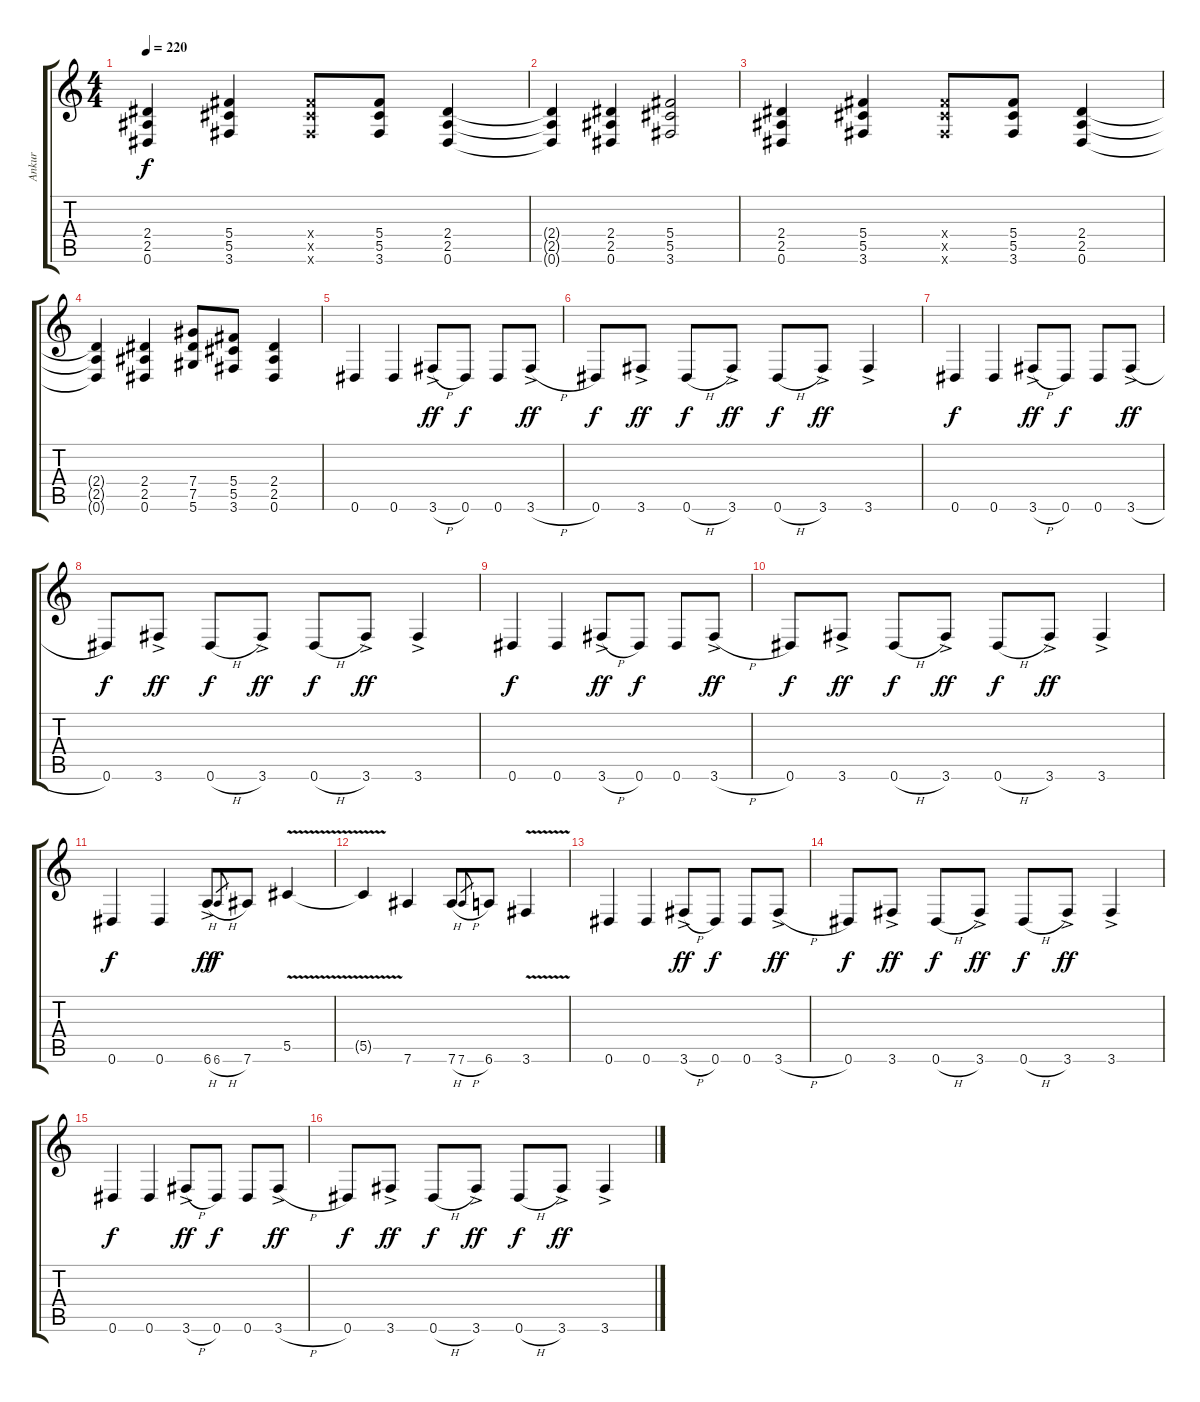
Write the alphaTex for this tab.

\track ("Ankur" "Ankur") {instrument overdrivenguitar}
\staff {score tabs}
\tuning (Eb4 Bb3 Gb3 Db3 Ab2 Eb2) {hide}
\ts (4 4)
\tempo 220
\clef g2
\ks c
(2.4 2.5 0.6).4{dy f} (5.4 5.5 3.6).4 (5.4{x} 5.5{x} 3.6{x}).8 (5.4 5.5 3.6).8 (2.4 2.5 0.6).4 |
(2.4{t} 2.5{t} 0.6{t}).4 (2.4 2.5 0.6).4 (5.4 5.5 3.6).2 |
(2.4 2.5 0.6).4 (5.4 5.5 3.6).4 (5.4{x} 5.5{x} 3.6{x}).8 (5.4 5.5 3.6).8 (2.4 2.5 0.6).4 |
(2.4{t} 2.5{t} 0.6{t}).4 (2.4 2.5 0.6).4 (7.4 7.5 5.6).8 (5.4 5.5 3.6).8 (2.4 2.5 0.6).4 |
0.6.4 0.6.4 3.6{h ac}.8{dy ff} 0.6.8{dy f} 0.6.8 3.6{h ac}.8{dy ff} |
0.6.8{dy f} 3.6{ac}.8{dy ff} 0.6{h}.8{dy f} 3.6{ac}.8{dy ff} 0.6{h}.8{dy f} 3.6{ac}.8{dy ff} 3.6{ac}.4 |
0.6.4{dy f} 0.6.4 3.6{h ac}.8{dy ff} 0.6.8{dy f} 0.6.8 3.6{h ac}.8{dy ff} |
0.6.8{dy f} 3.6{ac}.8{dy ff} 0.6{h}.8{dy f} 3.6{ac}.8{dy ff} 0.6{h}.8{dy f} 3.6{ac}.8{dy ff} 3.6{ac}.4 |
0.6.4{dy f} 0.6.4 3.6{h ac}.8{dy ff} 0.6.8{dy f} 0.6.8 3.6{h ac}.8{dy ff} |
0.6.8{dy f} 3.6{ac}.8{dy ff} 0.6{h}.8{dy f} 3.6{ac}.8{dy ff} 0.6{h}.8{dy f} 3.6{ac}.8{dy ff} 3.6{ac}.4 |
0.6.4{dy f} 0.6.4 6.6{h ac}.8{dy ff} 6.6{h}.8{gr dy f} 7.6.8 5.5{v}.4 |
5.5{t}.4 7.6.4 7.6{h}.8 7.6{h}.8{gr} 6.6.8 3.6{v}.4 |
0.6.4 0.6.4 3.6{h ac}.8{dy ff} 0.6.8{dy f} 0.6.8 3.6{h ac}.8{dy ff} |
0.6.8{dy f} 3.6{ac}.8{dy ff} 0.6{h}.8{dy f} 3.6{ac}.8{dy ff} 0.6{h}.8{dy f} 3.6{ac}.8{dy ff} 3.6{ac}.4 |
0.6.4{dy f} 0.6.4 3.6{h ac}.8{dy ff} 0.6.8{dy f} 0.6.8 3.6{h ac}.8{dy ff} |
0.6.8{dy f} 3.6{ac}.8{dy ff} 0.6{h}.8{dy f} 3.6{ac}.8{dy ff} 0.6{h}.8{dy f} 3.6{ac}.8{dy ff} 3.6{ac}.4
